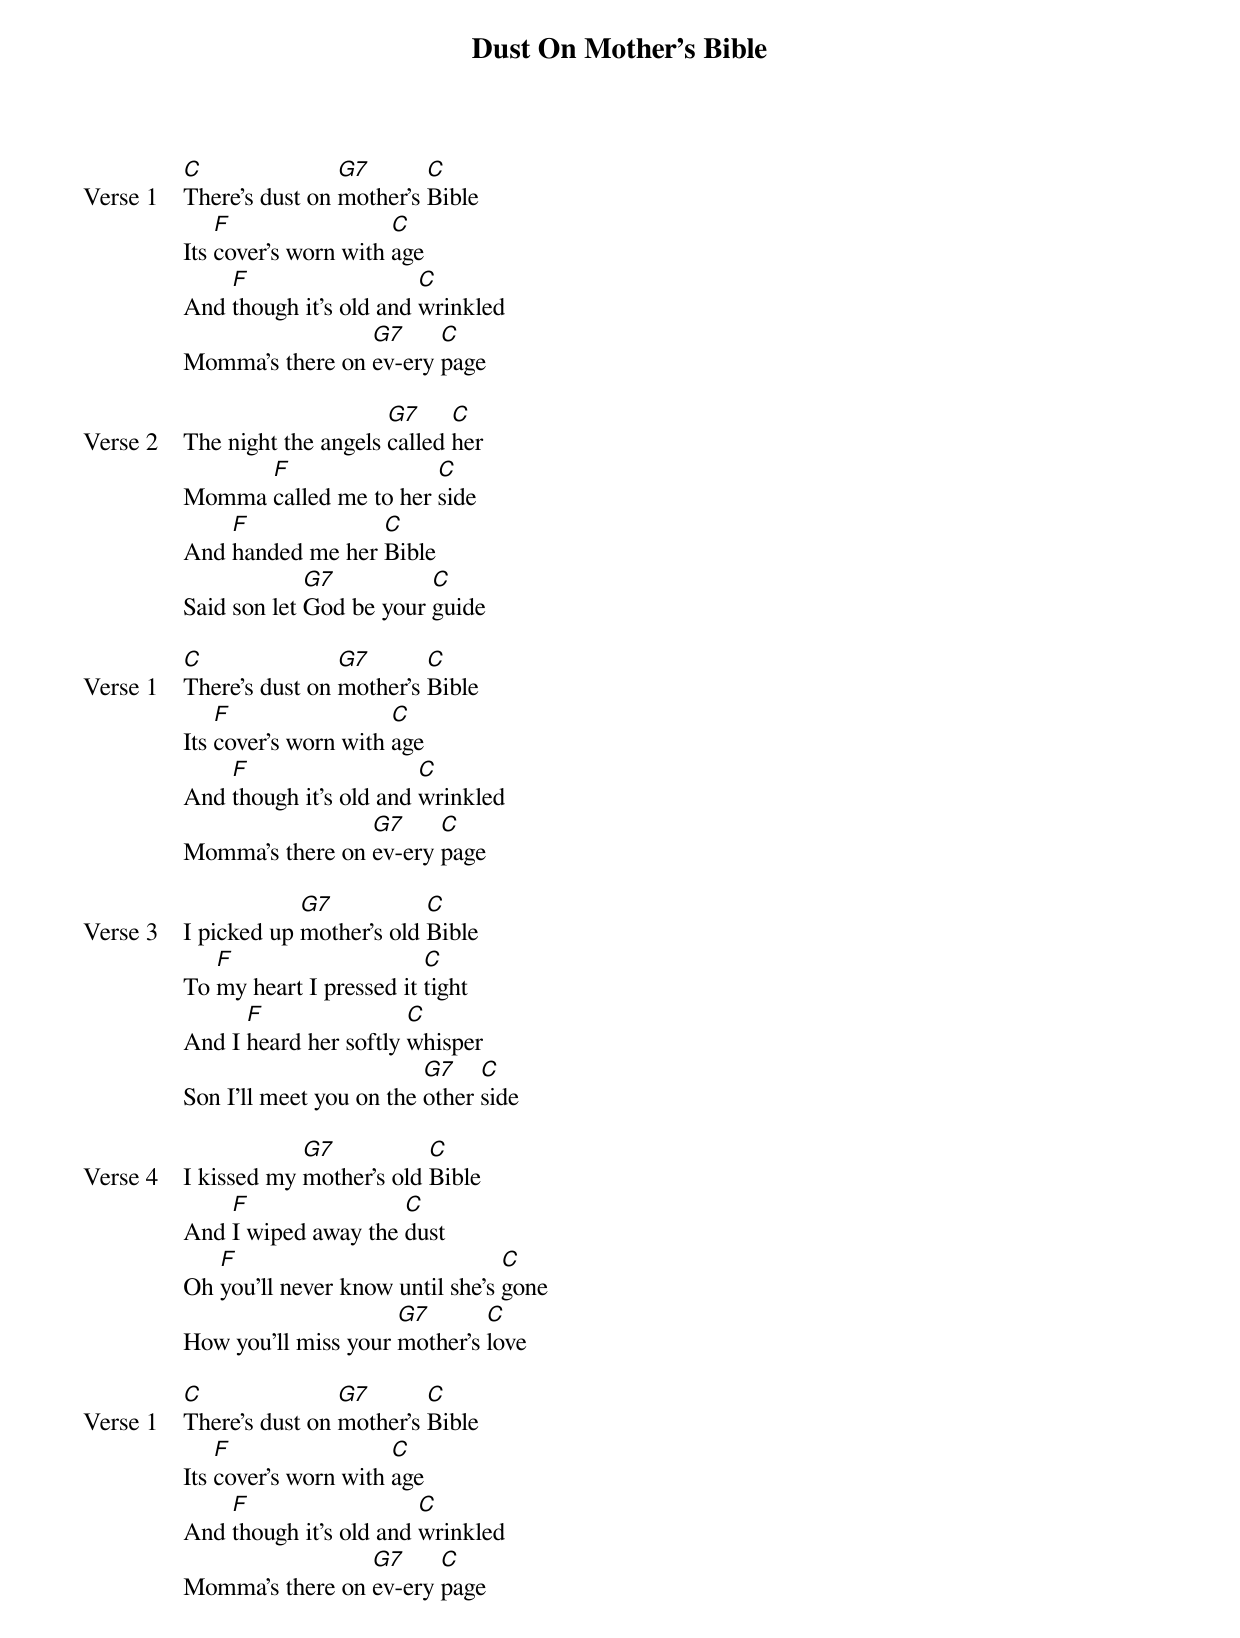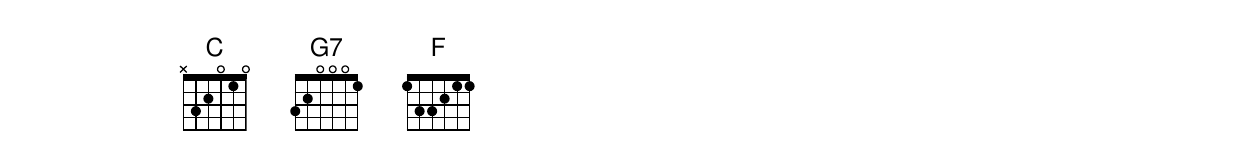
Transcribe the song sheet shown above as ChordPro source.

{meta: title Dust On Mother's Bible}
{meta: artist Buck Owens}

{start_of_verse: Verse 1}
[C]There's dust on [G7]mother's [C]Bible
Its [F]cover's worn with [C]age
And [F]though it's old and [C]wrinkled
Momma's there on [G7]ev-ery [C]page
{end_of_verse}

{start_of_verse: Verse 2}
The night the angels [G7]called [C]her
Momma [F]called me to her [C]side
And [F]handed me her [C]Bible
Said son let [G7]God be your [C]guide
{end_of_verse}

{start_of_verse: Verse 1}
[C]There's dust on [G7]mother's [C]Bible
Its [F]cover's worn with [C]age
And [F]though it's old and [C]wrinkled
Momma's there on [G7]ev-ery [C]page
{end_of_verse}

{start_of_verse: Verse 3}
I picked up [G7]mother's old [C]Bible
To [F]my heart I pressed it [C]tight
And I [F]heard her softly [C]whisper
Son I'll meet you on the [G7]other [C]side
{end_of_verse}

{start_of_verse: Verse 4}
I kissed my [G7]mother's old [C]Bible
And [F]I wiped away the [C]dust
Oh [F]you'll never know until she's [C]gone
How you'll miss your [G7]mother's [C]love
{end_of_verse}

{start_of_verse: Verse 1}
[C]There's dust on [G7]mother's [C]Bible
Its [F]cover's worn with [C]age
And [F]though it's old and [C]wrinkled
Momma's there on [G7]ev-ery [C]page
{end_of_verse}
